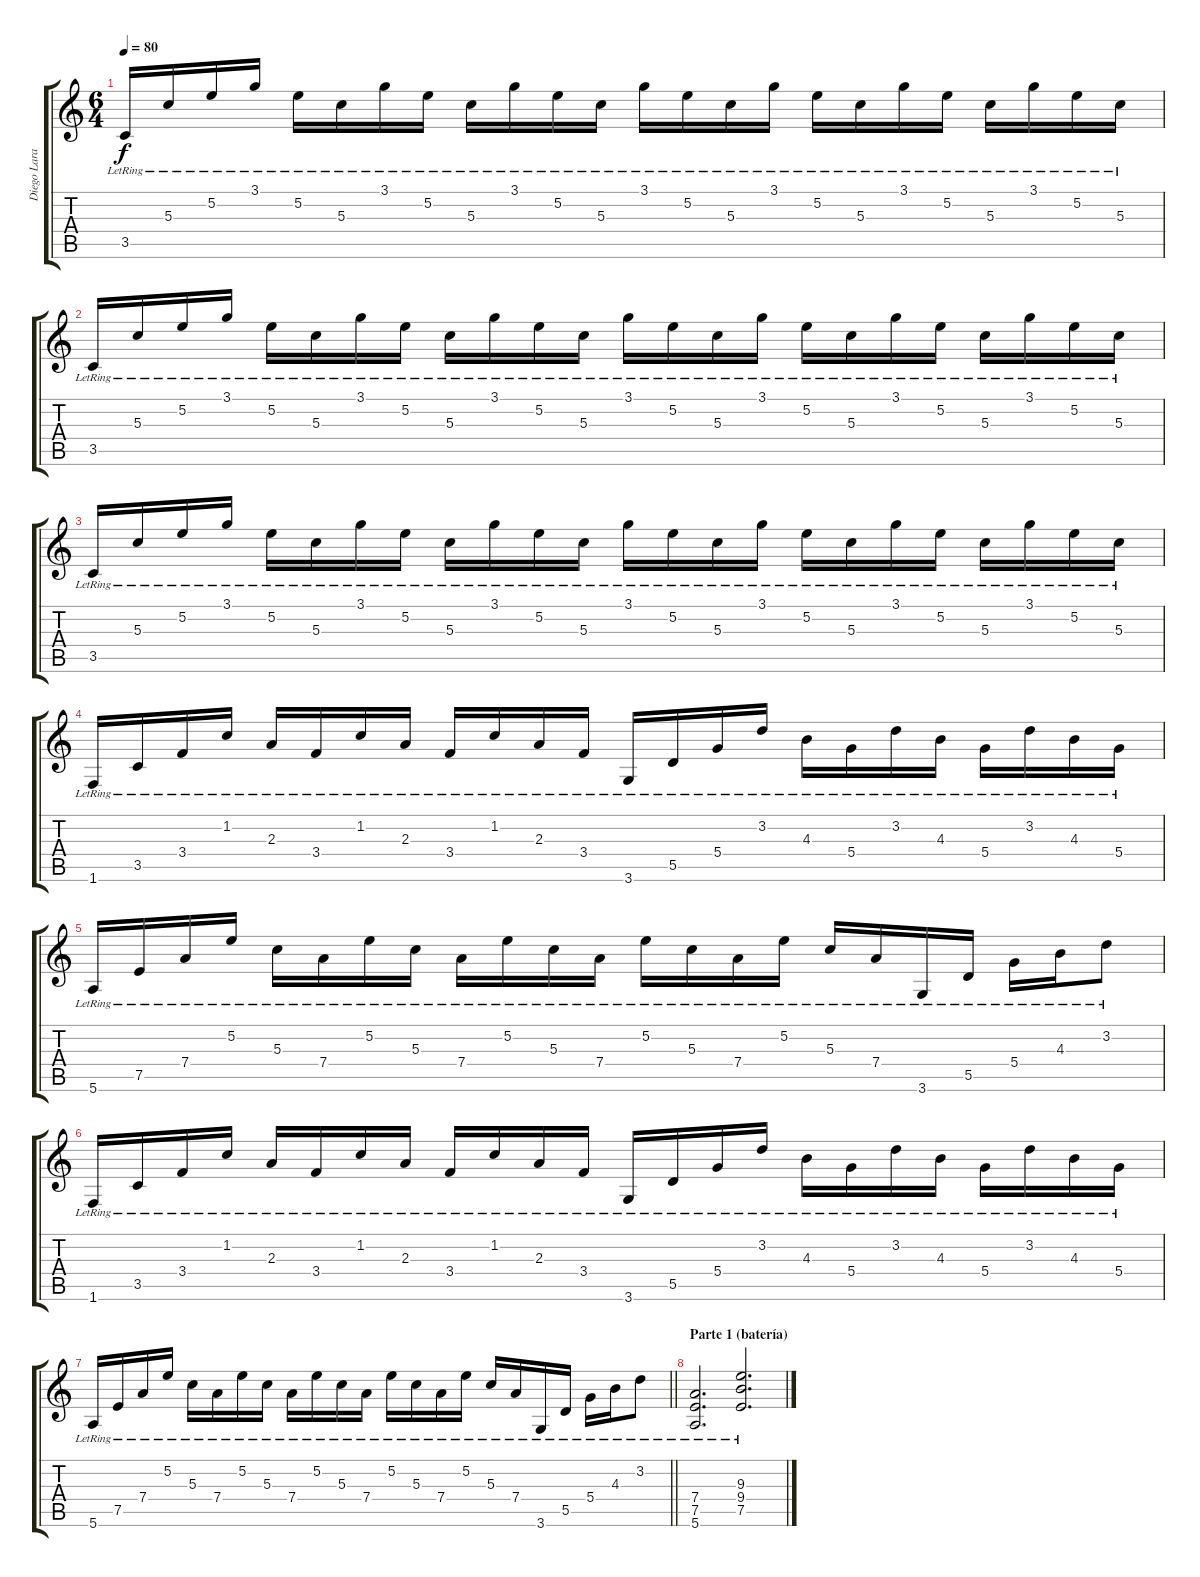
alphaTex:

\track ("Diego Lara" "Diego Lara") {instrument electricguitarclean}
\staff {score tabs}
\tuning (E4 B3 G3 D3 A2 E2) {hide}
\ts (6 4)
\tempo 80
\clef g2
\ks c
3.5{lr}.16{dy f} 5.3{lr}.16 5.2{lr}.16 3.1{lr}.16 5.2{lr}.16 5.3{lr}.16 3.1{lr}.16 5.2{lr}.16 5.3{lr}.16 3.1{lr}.16 5.2{lr}.16 5.3{lr}.16 3.1{lr}.16 5.2{lr}.16 5.3{lr}.16 3.1{lr}.16 5.2{lr}.16 5.3{lr}.16 3.1{lr}.16 5.2{lr}.16 5.3{lr}.16 3.1{lr}.16 5.2{lr}.16 5.3{lr}.16 |
3.5{lr}.16 5.3{lr}.16 5.2{lr}.16 3.1{lr}.16 5.2{lr}.16 5.3{lr}.16 3.1{lr}.16 5.2{lr}.16 5.3{lr}.16 3.1{lr}.16 5.2{lr}.16 5.3{lr}.16 3.1{lr}.16 5.2{lr}.16 5.3{lr}.16 3.1{lr}.16 5.2{lr}.16 5.3{lr}.16 3.1{lr}.16 5.2{lr}.16 5.3{lr}.16 3.1{lr}.16 5.2{lr}.16 5.3{lr}.16 |
3.5{lr}.16 5.3{lr}.16 5.2{lr}.16 3.1{lr}.16 5.2{lr}.16 5.3{lr}.16 3.1{lr}.16 5.2{lr}.16 5.3{lr}.16 3.1{lr}.16 5.2{lr}.16 5.3{lr}.16 3.1{lr}.16 5.2{lr}.16 5.3{lr}.16 3.1{lr}.16 5.2{lr}.16 5.3{lr}.16 3.1{lr}.16 5.2{lr}.16 5.3{lr}.16 3.1{lr}.16 5.2{lr}.16 5.3{lr}.16 |
1.6{lr}.16 3.5{lr}.16 3.4{lr}.16 1.2{lr}.16 2.3{lr}.16 3.4{lr}.16 1.2{lr}.16 2.3{lr}.16 3.4{lr}.16 1.2{lr}.16 2.3{lr}.16 3.4{lr}.16 3.6{lr}.16 5.5{lr}.16 5.4{lr}.16 3.2{lr}.16 4.3{lr}.16 5.4{lr}.16 3.2{lr}.16 4.3{lr}.16 5.4{lr}.16 3.2{lr}.16 4.3{lr}.16 5.4{lr}.16 |
5.6{lr}.16 7.5{lr}.16 7.4{lr}.16 5.2{lr}.16 5.3{lr}.16 7.4{lr}.16 5.2{lr}.16 5.3{lr}.16 7.4{lr}.16 5.2{lr}.16 5.3{lr}.16 7.4{lr}.16 5.2{lr}.16 5.3{lr}.16 7.4{lr}.16 5.2{lr}.16 5.3{lr}.16 7.4{lr}.16 3.6{lr}.16 5.5{lr}.16 5.4{lr}.16 4.3{lr}.16 3.2{lr}.8 |
1.6{lr}.16 3.5{lr}.16 3.4{lr}.16 1.2{lr}.16 2.3{lr}.16 3.4{lr}.16 1.2{lr}.16 2.3{lr}.16 3.4{lr}.16 1.2{lr}.16 2.3{lr}.16 3.4{lr}.16 3.6{lr}.16 5.5{lr}.16 5.4{lr}.16 3.2{lr}.16 4.3{lr}.16 5.4{lr}.16 3.2{lr}.16 4.3{lr}.16 5.4{lr}.16 3.2{lr}.16 4.3{lr}.16 5.4{lr}.16 |
\barLineRight lightlight
5.6{lr}.16 7.5{lr}.16 7.4{lr}.16 5.2{lr}.16 5.3{lr}.16 7.4{lr}.16 5.2{lr}.16 5.3{lr}.16 7.4{lr}.16 5.2{lr}.16 5.3{lr}.16 7.4{lr}.16 5.2{lr}.16 5.3{lr}.16 7.4{lr}.16 5.2{lr}.16 5.3{lr}.16 7.4{lr}.16 3.6{lr}.16 5.5{lr}.16 5.4{lr}.16 4.3{lr}.16 3.2{lr}.8 |
\section ("" "Parte 1 (batería)")
(7.4{lr} 7.5{lr} 5.6{lr}).2{d} (9.3{lr} 9.4{lr} 7.5{lr}).2{d}
